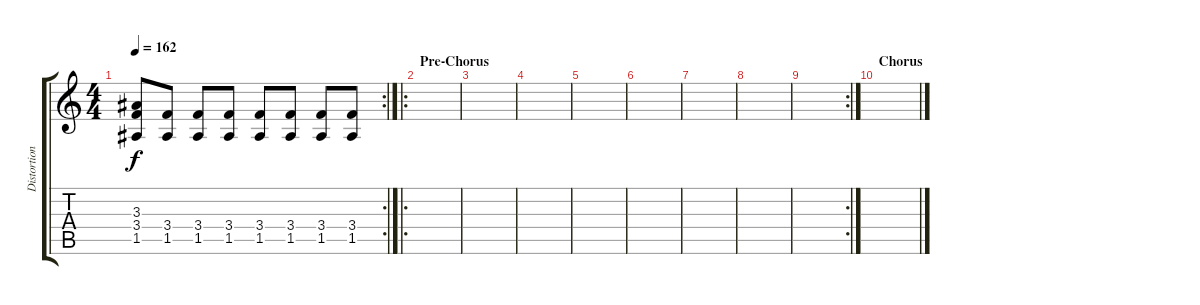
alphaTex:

\track ("Distortion Guitar" "Distortion") {instrument distortionguitar}
\staff {score tabs}
\tuning (E4 B3 G3 D3 A2 D2) {hide}
\rc 2
\ts (4 4)
\tempo 162
\clef g2
\ks c
(3.3{t} 3.4{t} 1.5{t}).8{dy f} (3.4 1.5).8 (3.4 1.5).8 (3.4 1.5).8 (3.4 1.5).8 (3.4 1.5).8 (3.4 1.5).8 (3.4 1.5).8 |
\ro
\section ("" "Pre-Chorus")
|
|
|
|
|
|
|
\rc 2
|
\section ("" "Chorus")
